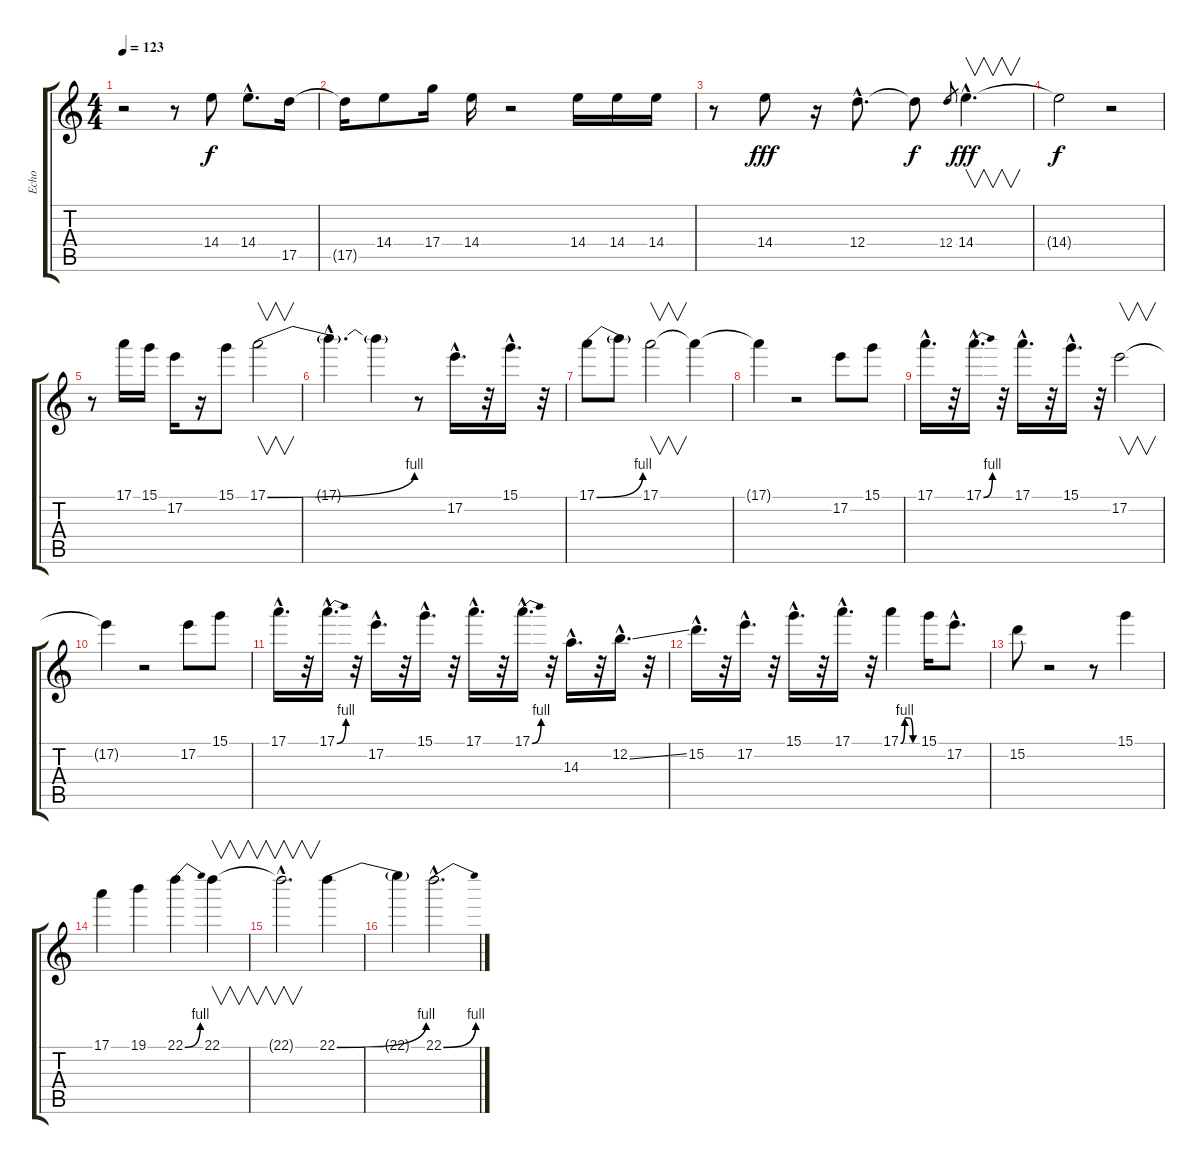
\track ("Echo" "Echo") {instrument overdrivenguitar}
\staff {score tabs}
\tuning (E4 B3 G3 D3 A2 E2) {hide}
\ts (4 4)
\tempo 123
\clef g2
\ks c
r.2{dy f} r.8 14.4.8 14.4{hac}.8{d} 17.5.16 |
17.5{t}.16 14.4.8 17.4.16 14.4.16 r.2 14.4.16 14.4.16 14.4.16 |
r.8 14.4.8{dy fff} r.16 12.4{hac}.8{d} 12.4{t}.8{dy f} 12.4.8{gr} 14.4{hac}.4{v d dy fff} |
14.4{t}.2{dy f} r.2 |
r.8 17.1.16 15.1.16 17.2.16 r.16 15.1.8 17.1{be (bend 0 0 60 4)}.2{v} |
17.1{hac t}.4{d} 17.1{t}.4 r.8 17.2{hac}.16{d} r.32 15.1{hac}.16{d} r.32 |
17.1{be (bend 0 0 60 4)}.8 17.1{t}.8 17.1.2{v} 17.1{t}.4 |
17.1{t}.4 r.2 17.2.8 15.1.8 |
17.1{hac}.16{d} r.32 17.1{be (bend 0 0 60 4) hac}.16{d} r.32 17.1{hac}.16{d} r.32 15.1{hac}.16{d} r.32 17.2.2{v} |
17.2{t}.4 r.2 17.2.8 15.1.8 |
17.1{hac}.16{d} r.32 17.1{be (bend 0 0 60 4) hac}.16{d} r.32 17.2{hac}.16{d} r.32 15.1{hac}.16{d} r.32 17.1{hac}.16{d} r.32 17.1{be (bend 0 0 60 4) hac}.16{d} r.32 14.3{hac}.16{d} r.32 12.2{ss hac}.16{d} r.32 |
15.2{hac}.16{d} r.32 17.2{hac}.16{d} r.32 15.1{hac}.16{d} r.32 17.1{hac}.16{d} r.32 17.1{be (custom 0 0 15 4 30 4 45 0 60 0)}.4 15.1.16 17.2{hac}.8{d} |
15.2.8 r.2 r.8 15.1.4 |
17.1.4 19.1.4 22.1{be (bend 0 0 60 4)}.4 22.1.4{v volume 3} |
22.1{hac t}.2{v d} 22.1{be (bend 0 0 60 4)}.4 |
22.1{t}.4 22.1{be (bend 0 0 60 4) hac}.2{d}
